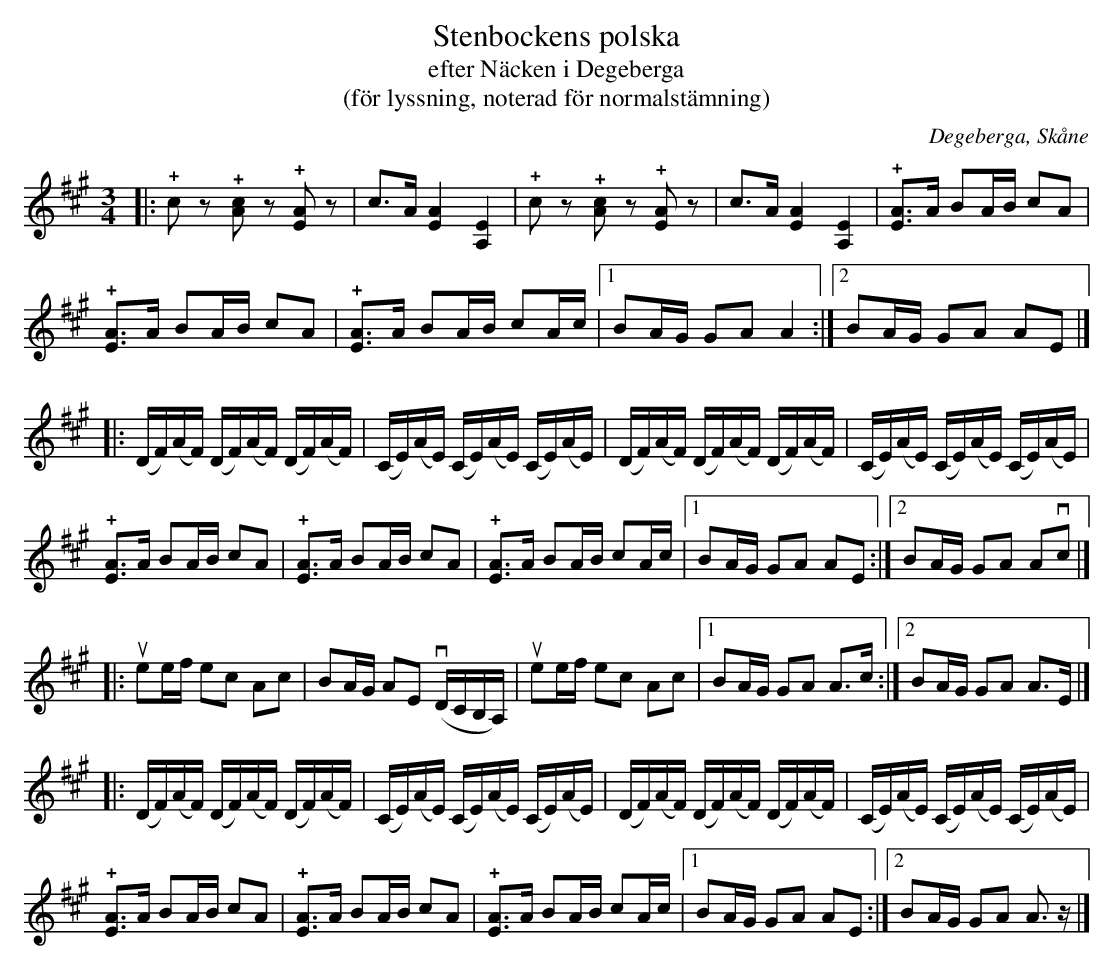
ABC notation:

X:1
T:Stenbockens polska
T:efter Näcken i Degeberga
T:(för lyssning, noterad för normalstämning)
O:Degeberga, Skåne
M:3/4
L:1/4
Q:110
K:A
[L:1/8]|: !+!cz !+![Ac]z !+![EA]z | c>A [EA]2 [A,E]2 | !+!cz !+![Ac]z !+![EA]z | c>A [EA]2 [A,E]2 | !+![EA]>A BA/B/ cA |
 !+![EA]>A BA/B/ cA | !+![EA]>A BA/B/ cA/c/ |1 BA/G/ GA A2 :|2 BA/G/ GA AE |]
[L:1/16]|: (DF)(AF) (DF)(AF) (DF)(AF) | (CE)(AE) (CE)(AE) (CE)(AE) | (DF)(AF) (DF)(AF) (DF)(AF) | (CE)(AE) (CE)(AE) (CE)(AE) |
[L:1/8] !+![EA]>A BA/B/ cA | !+![EA]>A BA/B/ cA | !+![EA]>A BA/B/ cA/c/ |1 BA/G/ GA AE :|2 BA/G/ GA Avc |]
[L:1/8] |: uee/f/ ec Ac | BA/G/ AE v(D/C/B,/A,/) | uee/f/ ec Ac |1 BA/G/ GA A>c :|2 BA/G/ GA A>E |]
[L:1/16]|: (DF)(AF) (DF)(AF) (DF)(AF) | (CE)(AE) (CE)(AE) (CE)(AE) | (DF)(AF) (DF)(AF) (DF)(AF) | (CE)(AE) (CE)(AE) (CE)(AE) |
[L:1/8] !+![EA]>A BA/B/ cA | !+![EA]>A BA/B/ cA | !+![EA]>A BA/B/ cA/c/ |1 BA/G/ GA AE :|2 BA/G/ GA A>z |]
